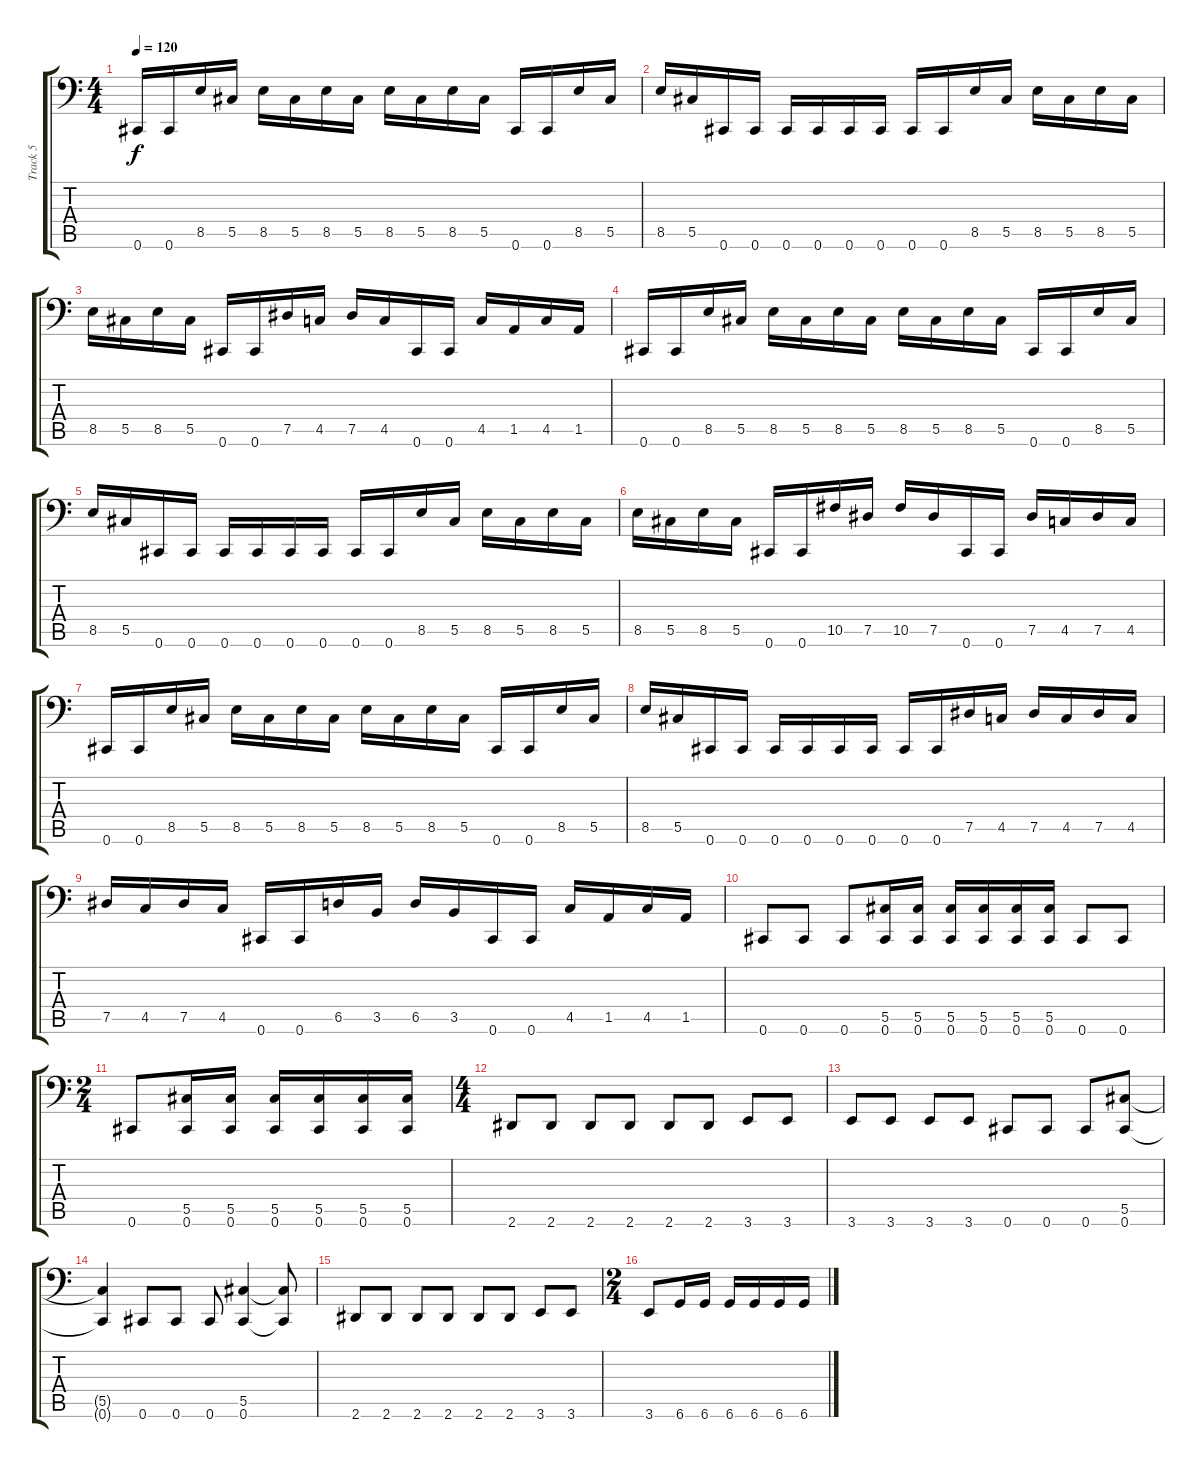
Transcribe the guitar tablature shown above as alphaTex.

\track ("Track 5" "Track 5") {instrument electricbasspick}
\staff {score tabs}
\tuning (Eb3 Bb2 Gb2 Db2 Ab1 Db1) {hide}
\ts (4 4)
\tempo 120
\clef f4
\ks c
0.6.16{dy f} 0.6.16 8.5.16 5.5.16 8.5.16 5.5.16 8.5.16 5.5.16 8.5.16 5.5.16 8.5.16 5.5.16 0.6.16 0.6.16 8.5.16 5.5.16 |
8.5.16 5.5.16 0.6.16 0.6.16 0.6.16 0.6.16 0.6.16 0.6.16 0.6.16 0.6.16 8.5.16 5.5.16 8.5.16 5.5.16 8.5.16 5.5.16 |
8.5.16 5.5.16 8.5.16 5.5.16 0.6.16 0.6.16 7.5.16 4.5.16 7.5.16 4.5.16 0.6.16 0.6.16 4.5.16 1.5.16 4.5.16 1.5.16 |
0.6.16 0.6.16 8.5.16 5.5.16 8.5.16 5.5.16 8.5.16 5.5.16 8.5.16 5.5.16 8.5.16 5.5.16 0.6.16 0.6.16 8.5.16 5.5.16 |
8.5.16 5.5.16 0.6.16 0.6.16 0.6.16 0.6.16 0.6.16 0.6.16 0.6.16 0.6.16 8.5.16 5.5.16 8.5.16 5.5.16 8.5.16 5.5.16 |
8.5.16 5.5.16 8.5.16 5.5.16 0.6.16 0.6.16 10.5.16 7.5.16 10.5.16 7.5.16 0.6.16 0.6.16 7.5.16 4.5.16 7.5.16 4.5.16 |
0.6.16 0.6.16 8.5.16 5.5.16 8.5.16 5.5.16 8.5.16 5.5.16 8.5.16 5.5.16 8.5.16 5.5.16 0.6.16 0.6.16 8.5.16 5.5.16 |
8.5.16 5.5.16 0.6.16 0.6.16 0.6.16 0.6.16 0.6.16 0.6.16 0.6.16 0.6.16 7.5.16 4.5.16 7.5.16 4.5.16 7.5.16 4.5.16 |
7.5.16 4.5.16 7.5.16 4.5.16 0.6.16 0.6.16 6.5.16 3.5.16 6.5.16 3.5.16 0.6.16 0.6.16 4.5.16 1.5.16 4.5.16 1.5.16 |
0.6.8 0.6.8 0.6.8 (5.5 0.6).16 (5.5 0.6).16 (5.5 0.6).16 (5.5 0.6).16 (5.5 0.6).16 (5.5 0.6).16 0.6.8 0.6.8 |
\ts (2 4)
0.6.8 (5.5 0.6).16 (5.5 0.6).16 (5.5 0.6).16 (5.5 0.6).16 (5.5 0.6).16 (5.5 0.6).16 |
\ts (4 4)
2.6.8 2.6.8 2.6.8 2.6.8 2.6.8 2.6.8 3.6.8 3.6.8 |
3.6.8 3.6.8 3.6.8 3.6.8 0.6.8 0.6.8 0.6.8 (5.5 0.6).8 |
(5.5{t} 0.6{t}).4 0.6.8 0.6.8 0.6.8 (5.5 0.6).4 (5.5{t} 0.6{t}).8 |
2.6.8 2.6.8 2.6.8 2.6.8 2.6.8 2.6.8 3.6.8 3.6.8 |
\ts (2 4)
3.6.8 6.6.16 6.6.16 6.6.16 6.6.16 6.6.16 6.6.16
